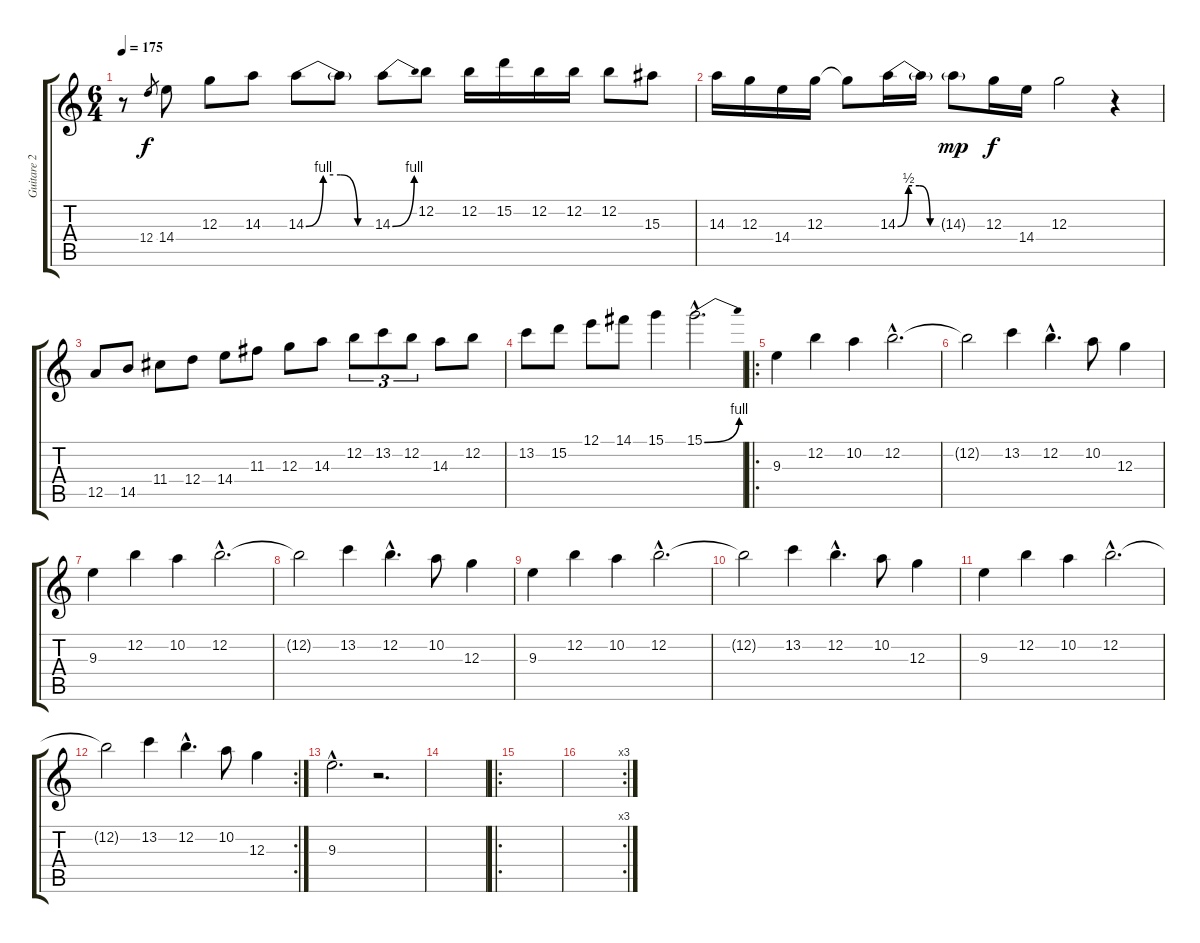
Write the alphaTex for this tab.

\track ("Guitare 2" "Guitare 2") {instrument distortionguitar}
\staff {score tabs}
\tuning (E4 B3 G3 D3 A2 E2) {hide}
\ts (6 4)
\tempo 175
\clef g2
\ks c
r.8{dy f} 12.4.8{gr} 14.4.8 12.3.8 14.3.8 14.3{be (custom 0 0 15 4 30 4 45 0 60 0)}.8 14.3{t}.8 14.3{be (bend 0 0 60 4)}.8 12.2.8 12.2.16 15.2.16 12.2.16 12.2.16 12.2.8 15.3.8 |
14.3.16 12.3.16 14.4.16 12.3.16 12.3{t}.8 14.3{be (custom 0 0 15 2 30 2 45 0 60 0)}.16 14.3{t}.16 14.3{g}.8{dy mp} 12.3.16{dy f} 14.4.16 12.3.2 r.4 |
12.5.8 14.5.8 11.4.8 12.4.8 14.4.8 11.3.8 12.3.8 14.3.8 12.2.8{tu (3 2)} 13.2.8{tu (3 2)} 12.2.8{tu (3 2)} 14.3.8 12.2.8 |
13.2.8 15.2.8 12.1.8 14.1.8 15.1.4 15.1{be (bend 0 0 60 4) hac}.2{d} |
\ro
9.3.4 12.2.4 10.2.4 12.2{hac}.2{d} |
12.2{t}.2 13.2.4 12.2{hac}.4{d} 10.2.8 12.3.4 |
9.3.4 12.2.4 10.2.4 12.2{hac}.2{d} |
12.2{t}.2 13.2.4 12.2{hac}.4{d} 10.2.8 12.3.4 |
9.3.4 12.2.4 10.2.4 12.2{hac}.2{d} |
12.2{t}.2 13.2.4 12.2{hac}.4{d} 10.2.8 12.3.4 |
9.3.4 12.2.4 10.2.4 12.2{hac}.2{d} |
\rc 2
12.2{t}.2 13.2.4 12.2{hac}.4{d} 10.2.8 12.3.4 |
9.3{hac}.2{d} r.2{d} |
|
\ro
|
\rc 3
